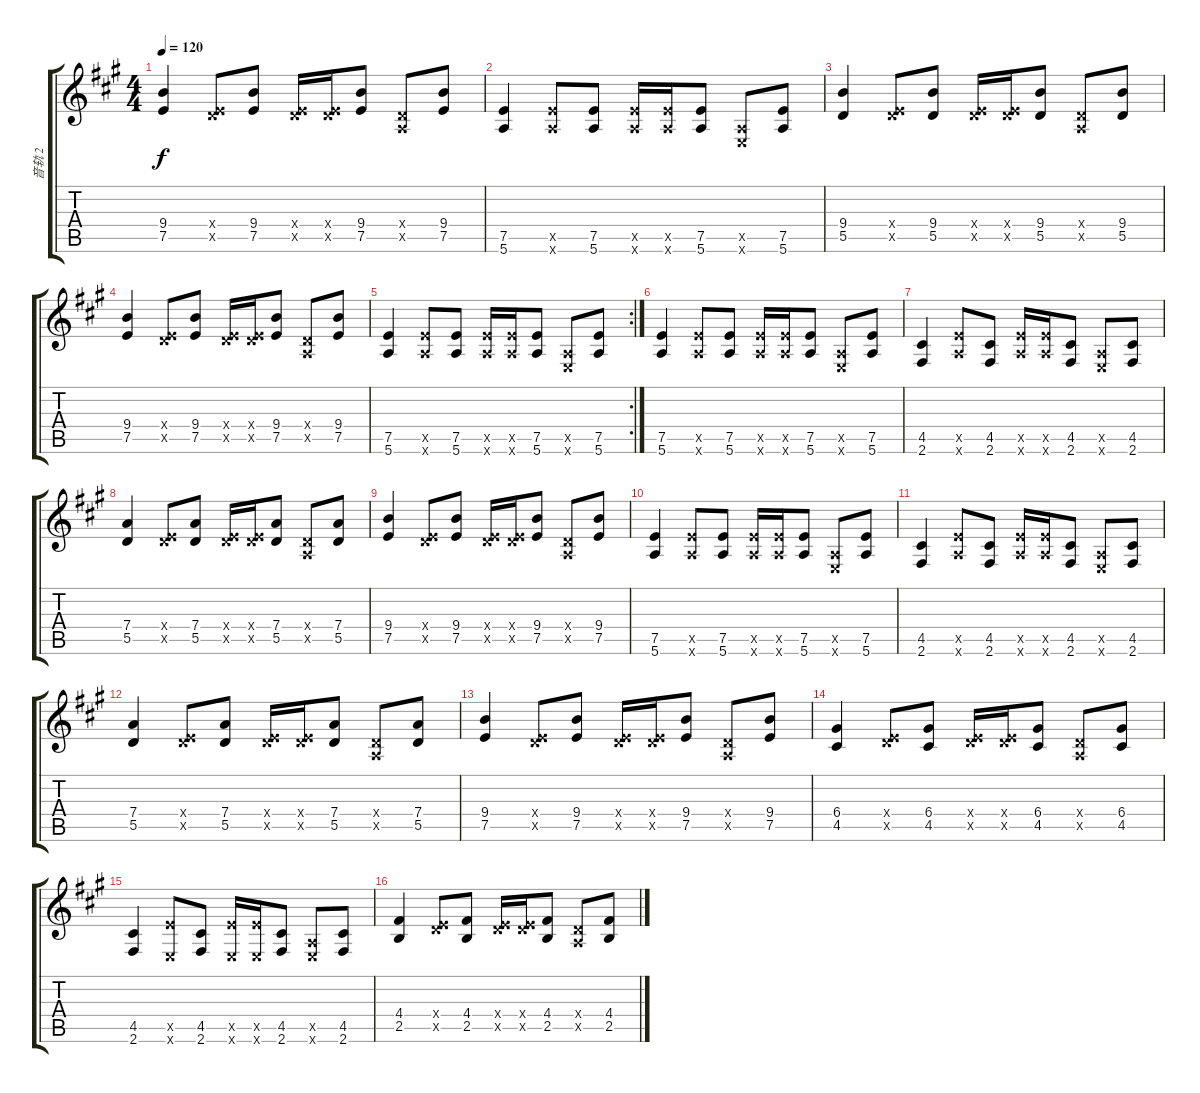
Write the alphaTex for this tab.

\track ("音轨 2" "音轨 2") {instrument distortionguitar}
\staff {score tabs}
\tuning (E4 B3 G3 D3 A2 E2) {hide}
\ts (4 4)
\tempo 120
\clef g2
\ks a
(9.4 7.5).4{dy f} (0.4{x} 7.5{x}).8 (9.4 7.5).8 (0.4{x} 7.5{x}).16 (0.4{x} 7.5{x}).16 (9.4 7.5).8 (0.4{x} 0.5{x}).8 (9.4 7.5).8 |
(7.5 5.6).4 (7.5{x} 5.6{x}).8 (7.5 5.6).8 (7.5{x} 5.6{x}).16 (7.5{x} 5.6{x}).16 (7.5 5.6).8 (0.5{x} 0.6{x}).8 (7.5 5.6).8 |
(9.4 5.5).4 (0.4{x} 7.5{x}).8 (9.4 5.5).8 (0.4{x} 7.5{x}).16 (0.4{x} 7.5{x}).16 (9.4 5.5).8 (0.4{x} 0.5{x}).8 (9.4 5.5).8 |
(9.4 7.5).4 (0.4{x} 7.5{x}).8 (9.4 7.5).8 (0.4{x} 7.5{x}).16 (0.4{x} 7.5{x}).16 (9.4 7.5).8 (0.4{x} 0.5{x}).8 (9.4 7.5).8 |
\rc 2
(7.5 5.6).4 (7.5{x} 5.6{x}).8 (7.5 5.6).8 (7.5{x} 5.6{x}).16 (7.5{x} 5.6{x}).16 (7.5 5.6).8 (0.5{x} 0.6{x}).8 (7.5 5.6).8 |
(7.5 5.6).4 (7.5{x} 5.6{x}).8 (7.5 5.6).8 (7.5{x} 5.6{x}).16 (7.5{x} 5.6{x}).16 (7.5 5.6).8 (0.5{x} 0.6{x}).8 (7.5 5.6).8 |
(4.5 2.6).4 (7.5{x} 5.6{x}).8 (4.5 2.6).8 (7.5{x} 5.6{x}).16 (7.5{x} 5.6{x}).16 (4.5 2.6).8 (0.5{x} 0.6{x}).8 (4.5 2.6).8 |
(7.4 5.5).4 (0.4{x} 7.5{x}).8 (7.4 5.5).8 (0.4{x} 7.5{x}).16 (0.4{x} 7.5{x}).16 (7.4 5.5).8 (0.4{x} 0.5{x}).8 (7.4 5.5).8 |
(9.4 7.5).4 (0.4{x} 7.5{x}).8 (9.4 7.5).8 (0.4{x} 7.5{x}).16 (0.4{x} 7.5{x}).16 (9.4 7.5).8 (0.4{x} 0.5{x}).8 (9.4 7.5).8 |
(7.5 5.6).4 (7.5{x} 5.6{x}).8 (7.5 5.6).8 (7.5{x} 5.6{x}).16 (7.5{x} 5.6{x}).16 (7.5 5.6).8 (0.5{x} 0.6{x}).8 (7.5 5.6).8 |
(4.5 2.6).4 (7.5{x} 5.6{x}).8 (4.5 2.6).8 (7.5{x} 5.6{x}).16 (7.5{x} 5.6{x}).16 (4.5 2.6).8 (0.5{x} 0.6{x}).8 (4.5 2.6).8 |
(7.4 5.5).4 (0.4{x} 7.5{x}).8 (7.4 5.5).8 (0.4{x} 7.5{x}).16 (0.4{x} 7.5{x}).16 (7.4 5.5).8 (0.4{x} 0.5{x}).8 (7.4 5.5).8 |
(9.4 7.5).4 (0.4{x} 7.5{x}).8 (9.4 7.5).8 (0.4{x} 7.5{x}).16 (0.4{x} 7.5{x}).16 (9.4 7.5).8 (0.4{x} 0.5{x}).8 (9.4 7.5).8 |
(6.4 4.5).4 (0.4{x} 7.5{x}).8 (6.4 4.5).8 (0.4{x} 7.5{x}).16 (0.4{x} 7.5{x}).16 (6.4 4.5).8 (0.4{x} 0.5{x}).8 (6.4 4.5).8 |
(4.5 2.6).4 (7.5{x} 0.6{x}).8 (4.5 2.6).8 (7.5{x} 0.6{x}).16 (7.5{x} 0.6{x}).16 (4.5 2.6).8 (0.5{x} 0.6{x}).8 (4.5 2.6).8 |
(4.4 2.5).4 (0.4{x} 7.5{x}).8 (4.4 2.5).8 (0.4{x} 7.5{x}).16 (0.4{x} 7.5{x}).16 (4.4 2.5).8 (0.4{x} 0.5{x}).8 (4.4 2.5).8
